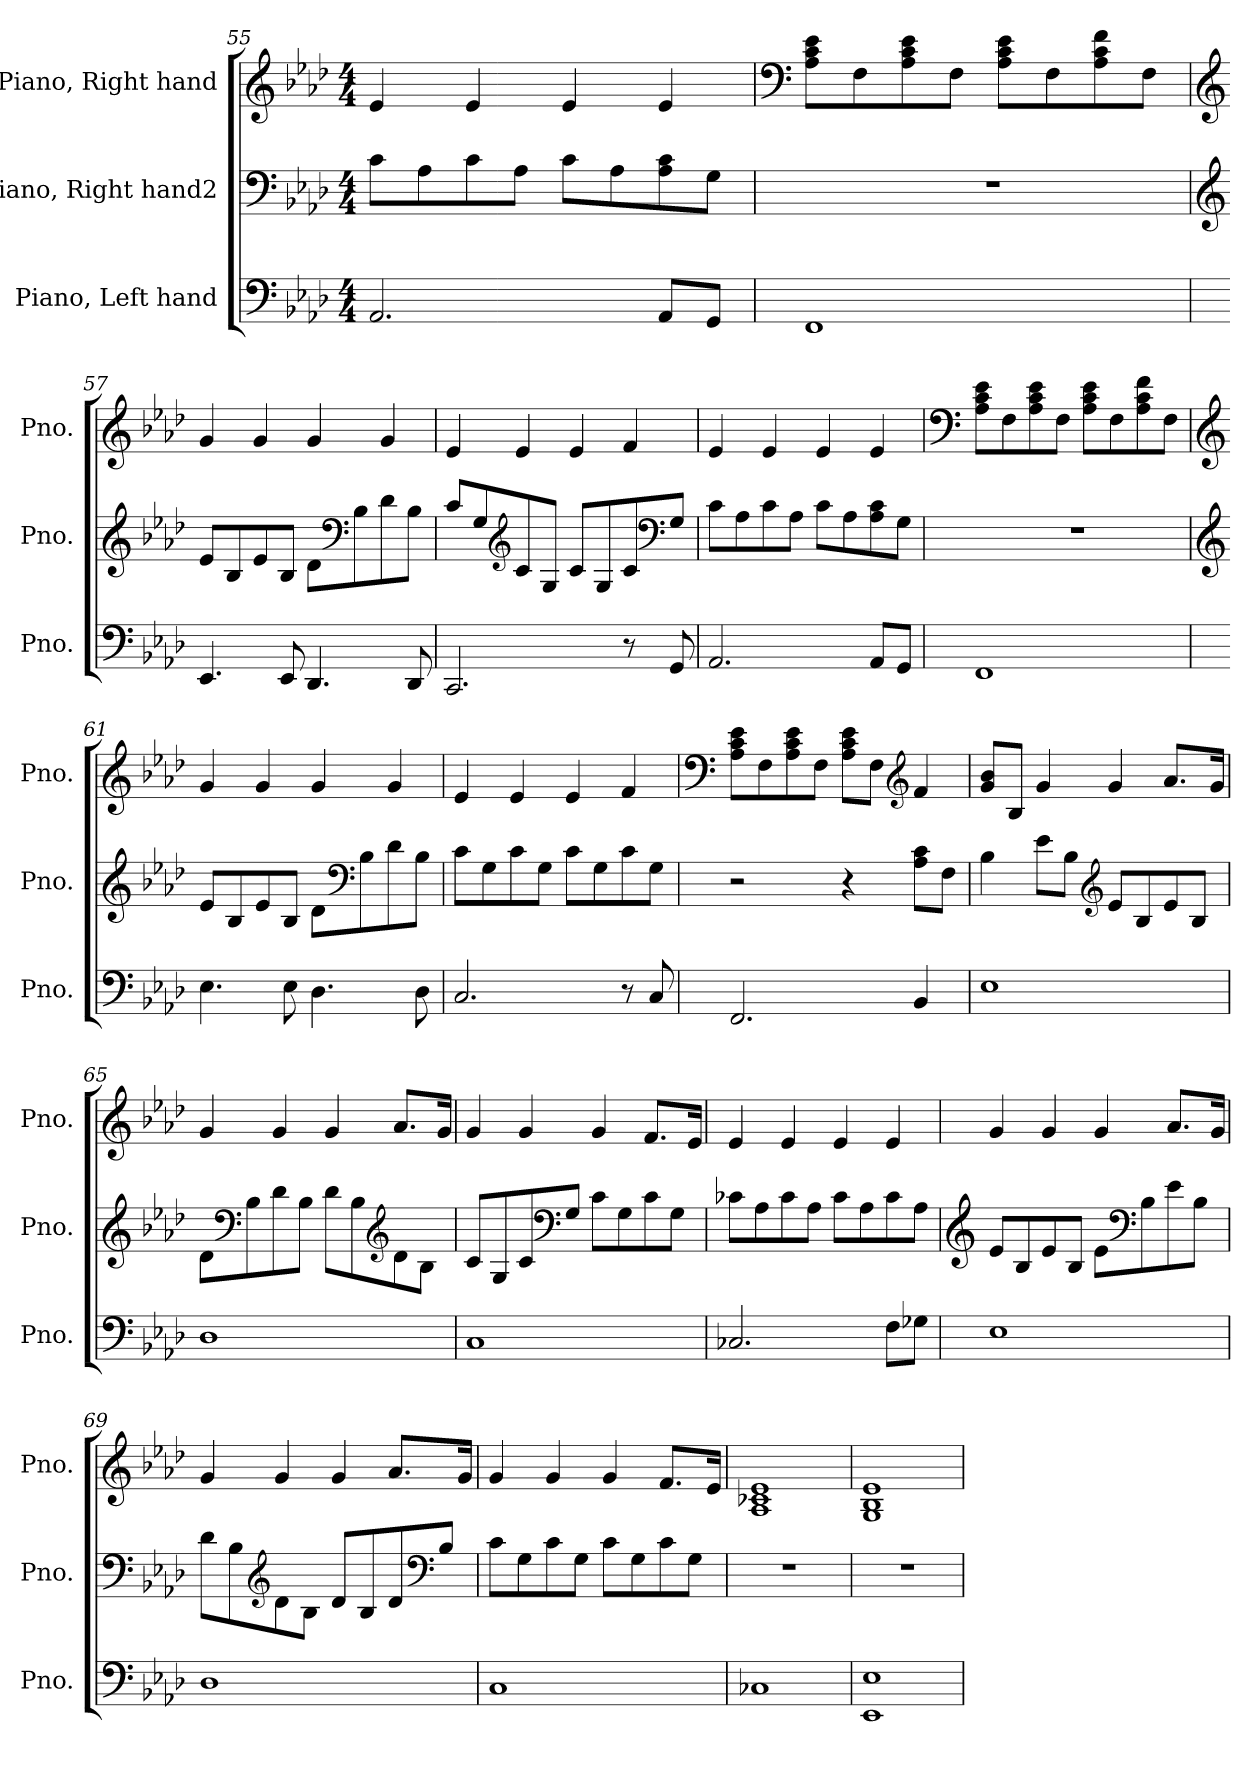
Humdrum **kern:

**kern	**kern	**kern
*part3	*part2	*part1
*staff3	*staff2	*staff1
*I"Piano, Left hand	*I"Piano, Right hand2	*I"Piano, Right hand
*I'Pno.	*I'Pno.	*I'Pno.
!!LO:PB:g=z
*clefF4	*clefF4	*clefG2
*k[b-e-a-d-]	*k[b-e-a-d-]	*k[b-e-a-d-]
*M4/4	*M4/4	*M4/4
=55	=55	=55
2.AA-/	8c\L	4e-/
.	8A-\	.
.	8c\	4e-/
.	8A-\J	.
.	8c\L	4e-/
.	8A-\	.
8AA-/L	8A-\ 8c\	4e-/
8GG/J	8G\J	.
=56	=56	=56
*	*	*clefF4
1FF	1r	8A-\ 8c\ 8e-\L
.	.	8F\
.	.	8A-\ 8c\ 8e-\
.	.	8F\J
.	.	8A-\ 8c\ 8e-\L
.	.	8F\
.	.	8A-\ 8c\ 8f\
.	.	8F\J
=57	=57	=57
*	*clefG2	*clefG2
4.EE-/	8e-/L	4g/
.	8B-/	.
.	8e-/	4g/
8EE-/	8B-/J	.
4.DD-/	8d-\L	4g/
*	*clefF4	*
.	8B-\	.
.	8d-\	4g/
8DD-/	8B-\J	.
!!LO:LB:g=z
=58	=58	=58
2.CC/	8c/L	4e-/
.	8G/	.
*	*clefG2	*
.	8c/	4e-/
.	8G/J	.
.	8c/L	4e-/
.	8G/	.
8r	8c/	4f/
*	*clefF4	*
8GG/	8G/J	.
=59	=59	=59
2.AA-/	8c\L	4e-/
.	8A-\	.
.	8c\	4e-/
.	8A-\J	.
.	8c\L	4e-/
.	8A-\	.
8AA-/L	8A-\ 8c\	4e-/
8GG/J	8G\J	.
=60	=60	=60
*	*	*clefF4
1FF	1r	8A-\ 8c\ 8e-\L
.	.	8F\
.	.	8A-\ 8c\ 8e-\
.	.	8F\J
.	.	8A-\ 8c\ 8e-\L
.	.	8F\
.	.	8A-\ 8c\ 8f\
.	.	8F\J
!!LO:LB:g=z
=61	=61	=61
*	*clefG2	*clefG2
4.E-\	8e-/L	4g/
.	8B-/	.
.	8e-/	4g/
8E-\	8B-/J	.
4.D-\	8d-\L	4g/
*	*clefF4	*
.	8B-\	.
.	8d-\	4g/
8D-\	8B-\J	.
=62	=62	=62
2.C/	8c\L	4e-/
.	8G\	.
.	8c\	4e-/
.	8G\J	.
.	8c\L	4e-/
.	8G\	.
8r	8c\	4f/
8C/	8G\J	.
=63	=63	=63
*	*	*clefF4
2.FF/	2r	8A-\ 8c\ 8e-\L
.	.	8F\
.	.	8A-\ 8c\ 8e-\
.	.	8F\J
.	4r	8A-\ 8c\ 8e-\L
.	.	8F\J
*	*	*clefG2
4BB-/	8A-\ 8c\L	4f/
.	8F\J	.
=64	=64	=64
1E-	4B-\	8g/ 8b-/L
.	.	8B-/J
.	8e-\L	4g/
.	8B-\J	.
*	*clefG2	*
.	8e-/L	4g/
.	8B-/	.
.	8e-/	8.a-/L
.	8B-/J	.
.	.	16g/Jk
!!LO:LB:g=z
=65	=65	=65
1D-	8d-\L	4g/
*	*clefF4	*
.	8B-\	.
.	8d-\	4g/
.	8B-\J	.
.	8d-\L	4g/
.	8B-\	.
*	*clefG2	*
.	8d-\	8.a-/L
.	8B-\J	.
.	.	16g/Jk
=66	=66	=66
1C	8c/L	4g/
.	8G/	.
.	8c/	4g/
*	*clefF4	*
.	8G/J	.
.	8c\L	4g/
.	8G\	.
.	8c\	8.f/L
.	8G\J	.
.	.	16e-/Jk
=67	=67	=67
2.C-X/	8c-X\L	4e-/
.	8A-\	.
.	8c-\	4e-/
.	8A-\J	.
.	8c-\L	4e-/
.	8A-\	.
8F\L	8c-\	4e-/
8G-X\J	8A-\J	.
!!LO:PB:g=z
=68	=68	=68
*	*clefG2	*
1E-	8e-/L	4g/
.	8B-/	.
.	8e-/	4g/
.	8B-/J	.
.	8e-\L	4g/
*	*clefF4	*
.	8B-\	.
.	8e-\	8.a-/L
.	8B-\J	.
.	.	16g/Jk
=69	=69	=69
1D-	8d-\L	4g/
.	8B-\	.
*	*clefG2	*
.	8d-\	4g/
.	8B-\J	.
.	8d-/L	4g/
.	8B-/	.
.	8d-/	8.a-/L
*	*clefF4	*
.	8B-/J	.
.	.	16g/Jk
=70	=70	=70
1C	8c\L	4g/
.	8G\	.
.	8c\	4g/
.	8G\J	.
.	8c\L	4g/
.	8G\	.
.	8c\	8.f/L
.	8G\J	.
.	.	16e-/Jk
=71	=71	=71
1C-X	1r	1A- 1c-X 1e-
=72	=72	=72
1EE- 1E-	1r	1G 1B- 1e-
=	=	=
*-	*-	*-
